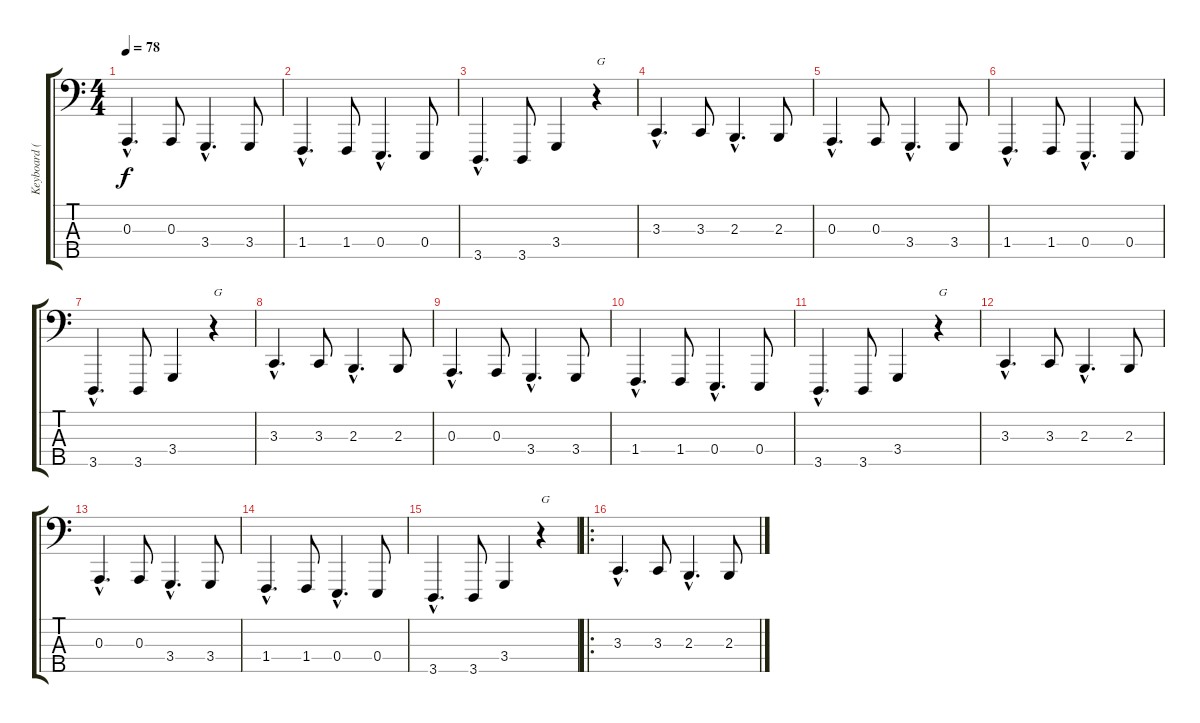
\track ("Keyboard (L)" "Keyboard (") {instrument acousticgrandpiano}
\staff {score tabs}
\tuning (G2 D2 A1 E1 B0) {hide}
\ts (4 4)
\tempo 78
\clef f4
\ks c
0.3{hac}.4{d dy f} 0.3.8 3.4{hac}.4{d} 3.4.8 |
1.4{hac}.4{d} 1.4.8 0.4{hac}.4{d} 0.4.8 |
3.5{hac}.4{d} 3.5.8 3.4.4 r.4{txt "G"} |
3.3{hac}.4{d} 3.3.8 2.3{hac}.4{d} 2.3.8 |
0.3{hac}.4{d} 0.3.8 3.4{hac}.4{d} 3.4.8 |
1.4{hac}.4{d} 1.4.8 0.4{hac}.4{d} 0.4.8 |
3.5{hac}.4{d} 3.5.8 3.4.4 r.4{txt "G"} |
3.3{hac}.4{d} 3.3.8 2.3{hac}.4{d} 2.3.8 |
0.3{hac}.4{d} 0.3.8 3.4{hac}.4{d} 3.4.8 |
1.4{hac}.4{d} 1.4.8 0.4{hac}.4{d} 0.4.8 |
3.5{hac}.4{d} 3.5.8 3.4.4 r.4{txt "G"} |
3.3{hac}.4{d} 3.3.8 2.3{hac}.4{d} 2.3.8 |
0.3{hac}.4{d} 0.3.8 3.4{hac}.4{d} 3.4.8 |
1.4{hac}.4{d} 1.4.8 0.4{hac}.4{d} 0.4.8 |
3.5{hac}.4{d} 3.5.8 3.4.4 r.4{txt "G"} |
\ro
3.3{hac}.4{d} 3.3.8 2.3{hac}.4{d} 2.3.8
